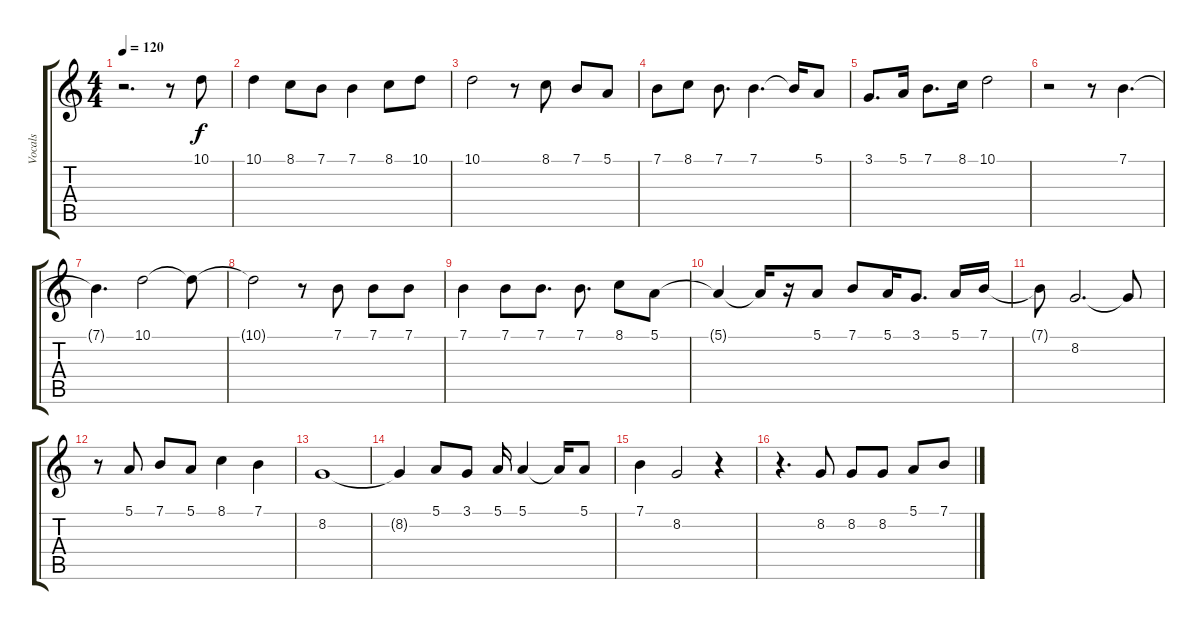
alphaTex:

\track ("Vocals" "Vocals") {instrument koto}
\staff {score tabs}
\tuning (E4 B3 G3 D3 A2 E2) {hide}
\ts (4 4)
\tempo 120
\clef g2
\ks c
r.2{d dy f} r.8 10.1.8 |
10.1.4 8.1.8 7.1.8 7.1.4 8.1.8 10.1.8 |
10.1.2 r.8 8.1.8 7.1.8 5.1.8 |
7.1.8 8.1.8 7.1.8{d} 7.1.4{d} 7.1{t}.16 5.1.8 |
3.1.8{d} 5.1.16 7.1.8{d} 8.1.16 10.1.2 |
r.2 r.8 7.1.4{d} |
7.1{t}.4{d} 10.1.2 10.1{t}.8 |
10.1{t}.2 r.8 7.1.8 7.1.8 7.1.8 |
7.1.4 7.1.8 7.1.8{d} 7.1.8{d} 8.1.8 5.1.8 |
5.1{t}.4 5.1{t}.16 r.16 5.1.8 7.1.8 5.1.16 3.1.8{d} 5.1.16 7.1.16 |
7.1{t}.8 8.2.2{d} 8.2{t}.8 |
r.8 5.1.8 7.1.8 5.1.8 8.1.4 7.1.4 |
8.2.1 |
8.2{t}.4 5.1.8 3.1.8 5.1.16 5.1.4 5.1{t}.16 5.1.8 |
7.1.4 8.2.2 r.4 |
r.4{d} 8.2.8 8.2.8 8.2.8 5.1.8 7.1.8
